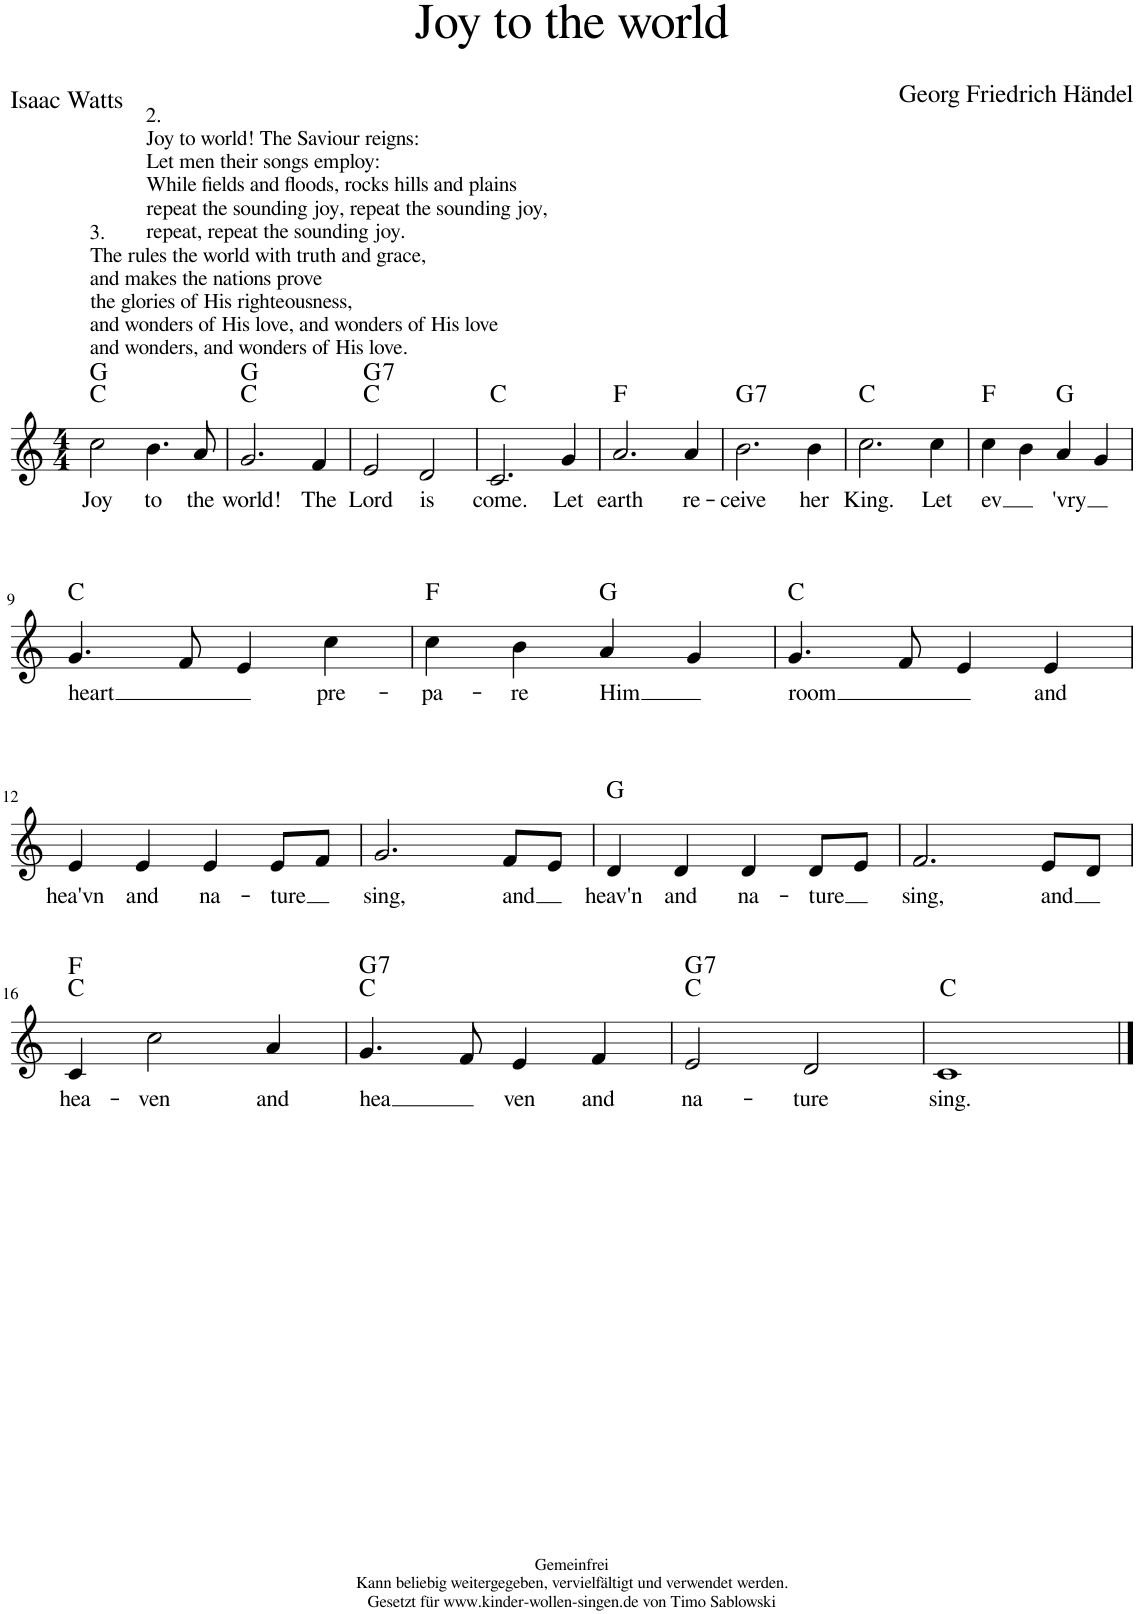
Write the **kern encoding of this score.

**kern	**text	**harte
*part1	*part1	*part1
*staff1	*staff1	*
*I"Voice	*	*
*clefG2	*	*
*k[]	*	*
*M4/4	*	*
=1	=1	=1
!LO:TX:a:t=3.	!	!
!LO:TX:a:t=The rules the world with truth and grace,	!	!
!LO:TX:a:t=and makes the nations prove	!	!
!LO:TX:a:t=the glories of His righteousness,	!	!
!LO:TX:a:t=and wonders of His love, and wonders of His love	!	!
!LO:TX:a:t=and wonders, and wonders of His love.	!	!
!	!LO:LY:b	!
2cc\	Joy	C:maj G:maj
!LO:TX:a:t=2.	!	!
!LO:TX:a:t=Joy to world! The Saviour reigns&colon;	!	!
!LO:TX:a:t=Let men their songs employ&colon;	!	!
!LO:TX:a:t=While fields and floods, rocks hills and plains	!	!
!LO:TX:a:t=repeat the sounding joy, repeat the sounding joy,	!	!
!LO:TX:a:t=repeat, repeat the sounding joy.	!	!
!	!LO:LY:b	!
4.b\	to	.
!	!LO:LY:b	!
8a/	the	.
=2	=2	=2
!	!LO:LY:b	!
2.g/	world!	C:maj G:maj
!	!LO:LY:b	!
4f/	The	.
=3	=3	=3
!	!LO:LY:b	!LO:H:n=2:kt=7
2e/	Lord	C:maj G:7
!	!LO:LY:b	!
2d/	is	.
=4	=4	=4
!	!LO:LY:b	!
2.c/	come.	C:maj
!	!LO:LY:b	!
4g/	Let	.
=5	=5	=5
!	!LO:LY:b	!
2.a/	earth	F:maj
!	!LO:LY:b	!
4a/	re-	.
=6	=6	=6
!	!LO:LY:b	!LO:H:kt=7
2.b\	-ceive	G:7
!	!LO:LY:b	!
4b\	her	.
=7	=7	=7
!	!LO:LY:b	!
2.cc\	King.	C:maj
!	!LO:LY:b	!
4cc\	Let	.
=8	=8	=8
!	!LO:LY:b	!
4cc\	ev	F:maj
4b\	.	.
!	!LO:LY:b	!
4a/	'vry	G:maj
4g/	.	.
!!LO:LB:g=z
=9	=9	=9
!	!LO:LY:b	!
4.g/	heart	C:maj
8f/	.	.
4e/	.	.
!	!LO:LY:b	!
4cc\	pre-	.
=10	=10	=10
!	!LO:LY:b	!
4cc\	-pa-	F:maj
!	!LO:LY:b	!
4b\	-re	.
!	!LO:LY:b	!
4a/	Him	G:maj
4g/	.	.
=11	=11	=11
!	!LO:LY:b	!
4.g/	room	C:maj
8f/	.	.
4e/	.	.
!	!LO:LY:b	!
4e/	and	.
!!LO:LB:g=z
=12	=12	=12
!	!LO:LY:b	!
4e/	hea'vn	.
!	!LO:LY:b	!
4e/	and	.
!	!LO:LY:b	!
4e/	na-	.
!	!LO:LY:b	!
8e/L	-ture	.
8f/J	.	.
=13	=13	=13
!	!LO:LY:b	!
2.g/	sing,	.
!	!LO:LY:b	!
8f/L	and	.
8e/J	.	.
=14	=14	=14
!	!LO:LY:b	!
4d/	heav'n	G:maj
!	!LO:LY:b	!
4d/	and	.
!	!LO:LY:b	!
4d/	na-	.
!	!LO:LY:b	!
8d/L	-ture	.
8e/J	.	.
=15	=15	=15
!	!LO:LY:b	!
2.f/	sing,	.
!	!LO:LY:b	!
8e/L	and	.
8d/J	.	.
!!LO:LB:g=z
=16	=16	=16
!	!LO:LY:b	!
4c/	hea-	C:maj F:maj
!	!LO:LY:b	!
2cc\	-ven	.
!	!LO:LY:b	!
4a/	and	.
=17	=17	=17
!	!LO:LY:b	!LO:H:n=2:kt=7
4.g/	hea	C:maj G:7
8f/	.	.
!	!LO:LY:b	!
4e/	ven	.
!	!LO:LY:b	!
4f/	and	.
=18	=18	=18
!	!LO:LY:b	!LO:H:n=2:kt=7
2e/	na-	C:maj G:7
!	!LO:LY:b	!
2d/	-ture	.
=19	=19	=19
!	!LO:LY:b	!
1c	sing.	C:maj
==	==	==
*-	*-	*-
